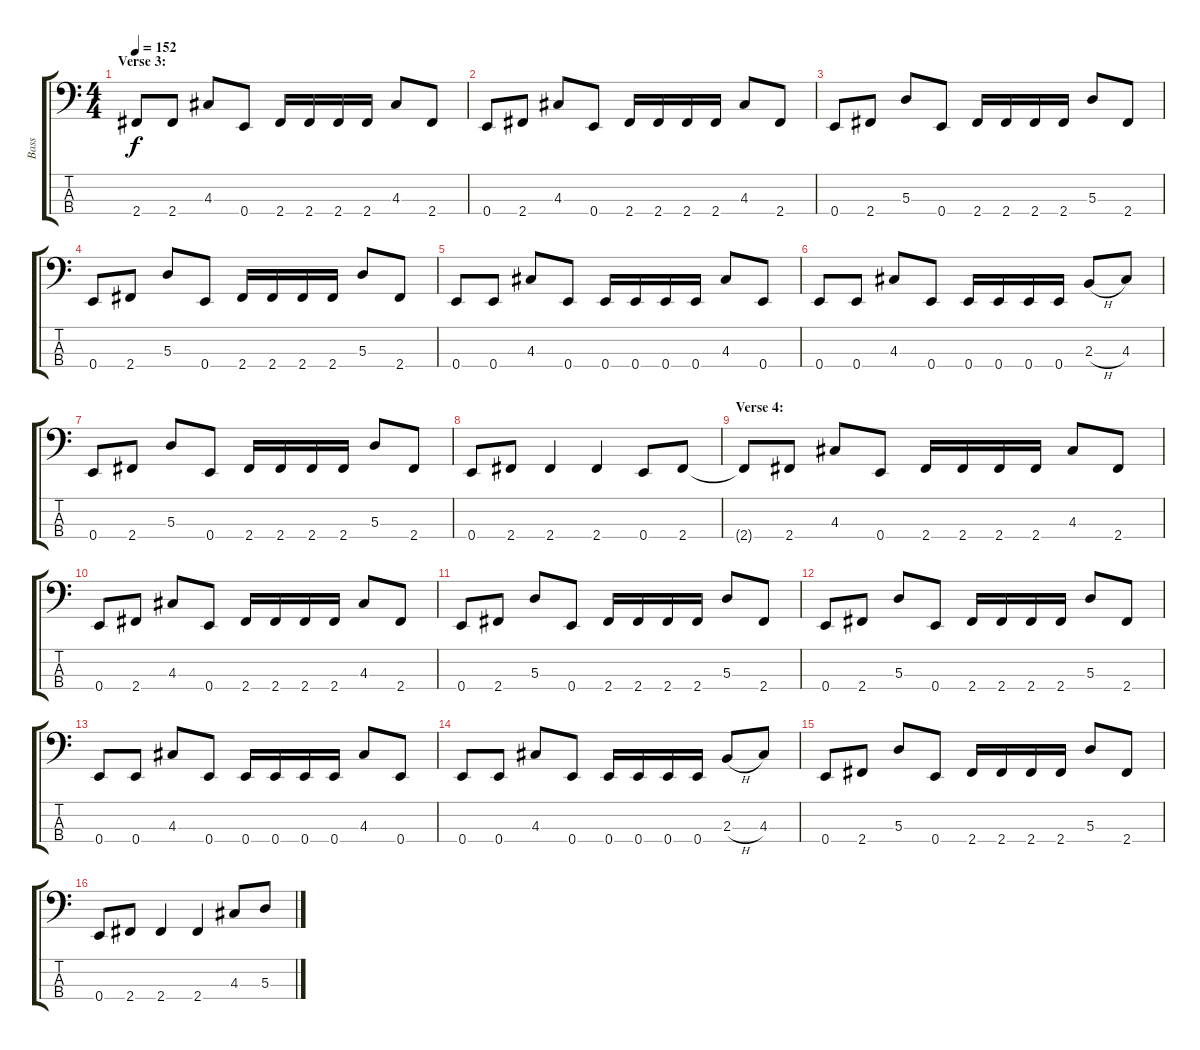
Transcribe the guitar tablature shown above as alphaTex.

\track ("Bass" "Bass") {instrument slapbass2}
\staff {score tabs}
\tuning (G2 D2 A1 E1) {hide}
\ts (4 4)
\section ("" "Verse 3:")
\tempo 152
\clef f4
\ks c
2.4{t}.8{dy f} 2.4.8 4.3.8 0.4.8 2.4.16 2.4.16 2.4.16 2.4.16 4.3.8 2.4.8 |
0.4.8 2.4.8 4.3.8 0.4.8 2.4.16 2.4.16 2.4.16 2.4.16 4.3.8 2.4.8 |
0.4.8 2.4.8 5.3.8 0.4.8 2.4.16 2.4.16 2.4.16 2.4.16 5.3.8 2.4.8 |
0.4.8 2.4.8 5.3.8 0.4.8 2.4.16 2.4.16 2.4.16 2.4.16 5.3.8 2.4.8 |
0.4.8 0.4.8 4.3.8 0.4.8 0.4.16 0.4.16 0.4.16 0.4.16 4.3.8 0.4.8 |
0.4.8 0.4.8 4.3.8 0.4.8 0.4.16 0.4.16 0.4.16 0.4.16 2.3{h}.8 4.3.8 |
0.4.8 2.4.8 5.3.8 0.4.8 2.4.16 2.4.16 2.4.16 2.4.16 5.3.8 2.4.8 |
0.4.8 2.4.8 2.4.4 2.4.4 0.4.8 2.4.8 |
\section ("" "Verse 4:")
2.4{t}.8 2.4.8 4.3.8 0.4.8 2.4.16 2.4.16 2.4.16 2.4.16 4.3.8 2.4.8 |
0.4.8 2.4.8 4.3.8 0.4.8 2.4.16 2.4.16 2.4.16 2.4.16 4.3.8 2.4.8 |
0.4.8 2.4.8 5.3.8 0.4.8 2.4.16 2.4.16 2.4.16 2.4.16 5.3.8 2.4.8 |
0.4.8 2.4.8 5.3.8 0.4.8 2.4.16 2.4.16 2.4.16 2.4.16 5.3.8 2.4.8 |
0.4.8 0.4.8 4.3.8 0.4.8 0.4.16 0.4.16 0.4.16 0.4.16 4.3.8 0.4.8 |
0.4.8 0.4.8 4.3.8 0.4.8 0.4.16 0.4.16 0.4.16 0.4.16 2.3{h}.8 4.3.8 |
0.4.8 2.4.8 5.3.8 0.4.8 2.4.16 2.4.16 2.4.16 2.4.16 5.3.8 2.4.8 |
0.4.8 2.4.8 2.4.4 2.4.4 4.3.8 5.3.8
